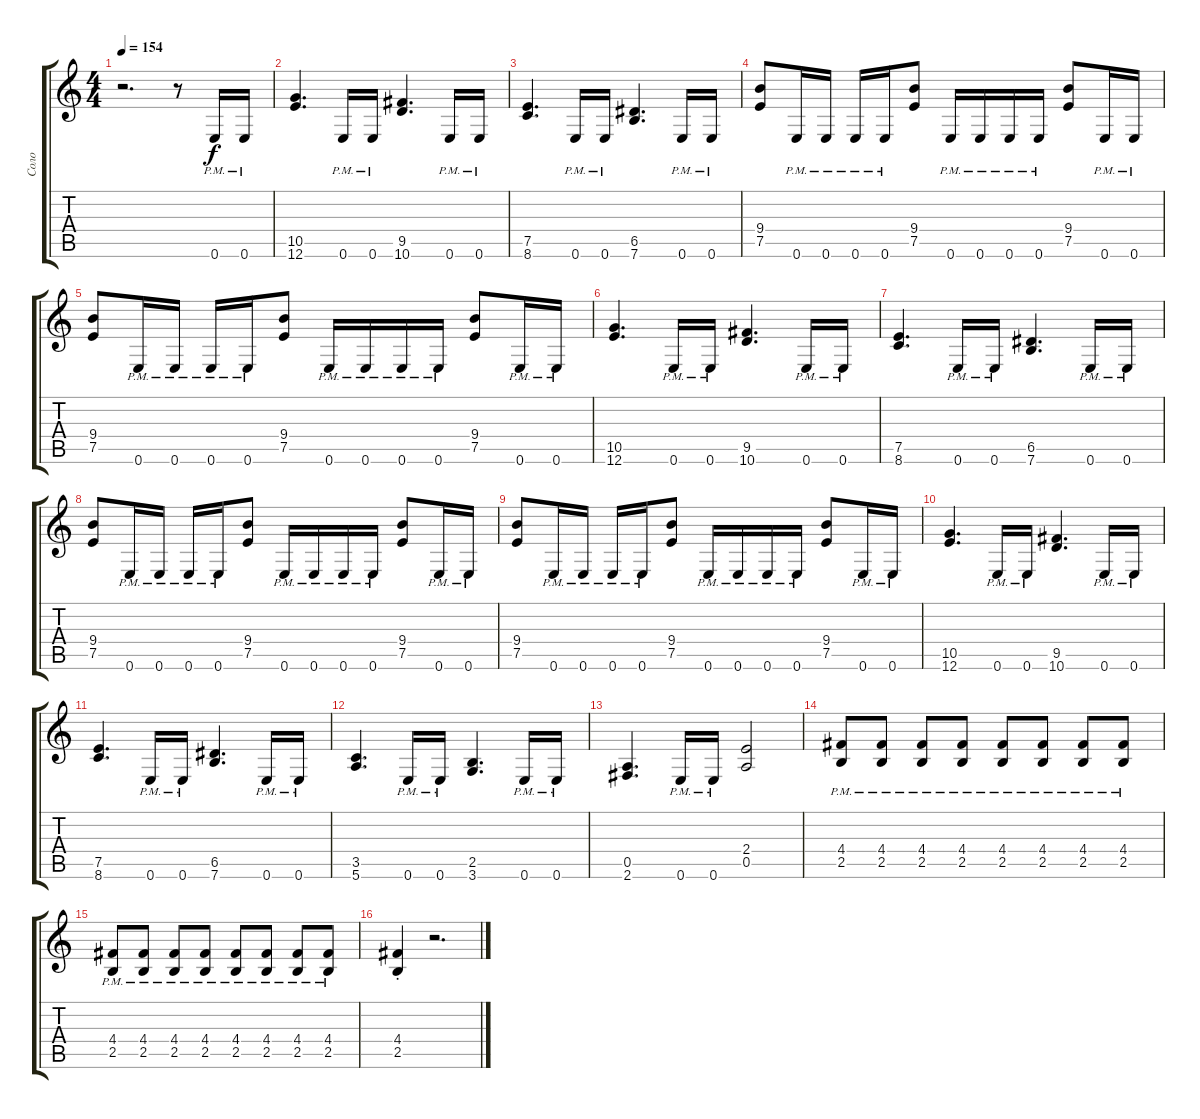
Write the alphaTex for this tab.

\track ("Соло" "Соло") {instrument distortionguitar}
\staff {score tabs}
\tuning (E4 B3 G3 D3 A2 E2) {hide}
\ts (4 4)
\tempo 154
\clef g2
\ks c
r.2{d dy f instrument distortionguitar} r.8 0.6{pm}.16 0.6{pm}.16 |
(10.5 12.6).4{d} 0.6{pm}.16 0.6{pm}.16 (9.5 10.6).4{d} 0.6{pm}.16 0.6{pm}.16 |
(7.5 8.6).4{d} 0.6{pm}.16 0.6{pm}.16 (6.5 7.6).4{d} 0.6{pm}.16 0.6{pm}.16 |
(9.4 7.5).8 0.6{pm}.16 0.6{pm}.16 0.6{pm}.16 0.6{pm}.16 (9.4 7.5).8 0.6{pm}.16 0.6{pm}.16 0.6{pm}.16 0.6{pm}.16 (9.4 7.5).8 0.6{pm}.16 0.6{pm}.16 |
(9.4 7.5).8 0.6{pm}.16 0.6{pm}.16 0.6{pm}.16 0.6{pm}.16 (9.4 7.5).8 0.6{pm}.16 0.6{pm}.16 0.6{pm}.16 0.6{pm}.16 (9.4 7.5).8 0.6{pm}.16 0.6{pm}.16 |
(10.5 12.6).4{d} 0.6{pm}.16 0.6{pm}.16 (9.5 10.6).4{d} 0.6{pm}.16 0.6{pm}.16 |
(7.5 8.6).4{d} 0.6{pm}.16 0.6{pm}.16 (6.5 7.6).4{d} 0.6{pm}.16 0.6{pm}.16 |
(9.4 7.5).8 0.6{pm}.16 0.6{pm}.16 0.6{pm}.16 0.6{pm}.16 (9.4 7.5).8 0.6{pm}.16 0.6{pm}.16 0.6{pm}.16 0.6{pm}.16 (9.4 7.5).8 0.6{pm}.16 0.6{pm}.16 |
(9.4 7.5).8 0.6{pm}.16 0.6{pm}.16 0.6{pm}.16 0.6{pm}.16 (9.4 7.5).8 0.6{pm}.16 0.6{pm}.16 0.6{pm}.16 0.6{pm}.16 (9.4 7.5).8 0.6{pm}.16 0.6{pm}.16 |
(10.5 12.6).4{d} 0.6{pm}.16 0.6{pm}.16 (9.5 10.6).4{d} 0.6{pm}.16 0.6{pm}.16 |
(7.5 8.6).4{d} 0.6{pm}.16 0.6{pm}.16 (6.5 7.6).4{d} 0.6{pm}.16 0.6{pm}.16 |
(3.5 5.6).4{d} 0.6{pm}.16 0.6{pm}.16 (2.5 3.6).4{d} 0.6{pm}.16 0.6{pm}.16 |
(0.5 2.6).4{d} 0.6{pm}.16 0.6{pm}.16 (2.4 0.5).2 |
(4.4{pm} 2.5{pm}).8 (4.4{pm} 2.5{pm}).8 (4.4{pm} 2.5{pm}).8 (4.4{pm} 2.5{pm}).8 (4.4{pm} 2.5{pm}).8 (4.4{pm} 2.5{pm}).8 (4.4{pm} 2.5{pm}).8 (4.4{pm} 2.5{pm}).8 |
(4.4{pm} 2.5{pm}).8 (4.4{pm} 2.5{pm}).8 (4.4{pm} 2.5{pm}).8 (4.4{pm} 2.5{pm}).8 (4.4{pm} 2.5{pm}).8 (4.4{pm} 2.5{pm}).8 (4.4{pm} 2.5{pm}).8 (4.4{pm} 2.5{pm}).8 |
(4.4{st} 2.5{st}).4 r.2{d}
